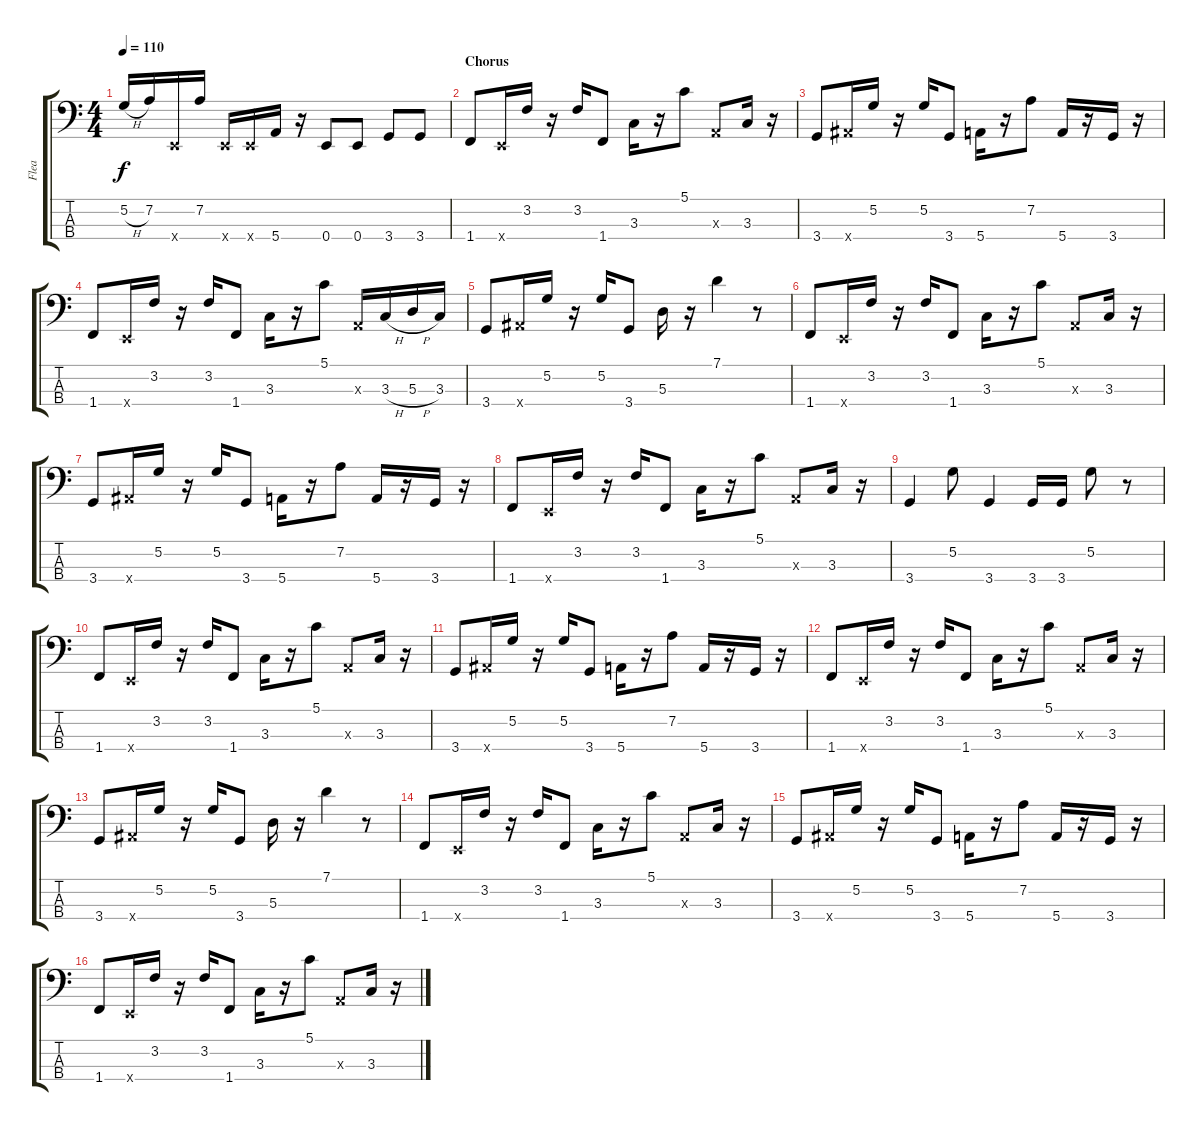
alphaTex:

\track ("Flea" "Flea") {instrument electricbassfinger}
\staff {score tabs}
\tuning (G2 D2 A1 E1) {hide}
\ts (4 4)
\tempo 110
\clef f4
\ks c
5.2{h}.16{dy f} 7.2.16 0.4{x}.16 7.2.16 0.4{x}.16 0.4{x}.16 5.4.16 r.16 0.4.8{instrument electricbassfinger} 0.4.8 3.4.8 3.4.8 |
\section ("" "Chorus")
1.4.8{instrument slapbass1} 0.4{x}.16 3.2.16 r.16 3.2.16 1.4.8 3.3.16 r.16 5.1.8 0.3{x}.8 3.3.16 r.16 |
3.4.8 6.4{x}.16 5.2.16 r.16 5.2.16 3.4.8 5.4.16 r.16 7.2.8 5.4.16 r.16 3.4.16 r.16 |
1.4.8 0.4{x}.16 3.2.16 r.16 3.2.16 1.4.8 3.3.16 r.16 5.1.8 0.3{x}.16 3.3{h}.16 5.3{h}.16 3.3.16 |
3.4.8 6.4{x}.16 5.2.16 r.16 5.2.16 3.4.8 5.3.16 r.16 7.1.4 r.8 |
1.4.8 0.4{x}.16 3.2.16 r.16 3.2.16 1.4.8 3.3.16 r.16 5.1.8 0.3{x}.8 3.3.16 r.16 |
3.4.8 6.4{x}.16 5.2.16 r.16 5.2.16 3.4.8 5.4.16 r.16 7.2.8 5.4.16 r.16 3.4.16 r.16 |
1.4.8 0.4{x}.16 3.2.16 r.16 3.2.16 1.4.8 3.3.16 r.16 5.1.8 0.3{x}.8 3.3.16 r.16 |
3.4.4 5.2.8 3.4.4 3.4.16 3.4.16 5.2.8 r.8 |
1.4.8 0.4{x}.16 3.2.16 r.16 3.2.16 1.4.8 3.3.16 r.16 5.1.8 0.3{x}.8 3.3.16 r.16 |
3.4.8 6.4{x}.16 5.2.16 r.16 5.2.16 3.4.8 5.4.16 r.16 7.2.8 5.4.16 r.16 3.4.16 r.16 |
1.4.8 0.4{x}.16 3.2.16 r.16 3.2.16 1.4.8 3.3.16 r.16 5.1.8 0.3{x}.8 3.3.16 r.16 |
3.4.8 6.4{x}.16 5.2.16 r.16 5.2.16 3.4.8 5.3.16 r.16 7.1.4 r.8 |
1.4.8 0.4{x}.16 3.2.16 r.16 3.2.16 1.4.8 3.3.16 r.16 5.1.8 0.3{x}.8 3.3.16 r.16 |
3.4.8 6.4{x}.16 5.2.16 r.16 5.2.16 3.4.8 5.4.16 r.16 7.2.8 5.4.16 r.16 3.4.16 r.16 |
1.4.8 0.4{x}.16 3.2.16 r.16 3.2.16 1.4.8 3.3.16 r.16 5.1.8 0.3{x}.8 3.3.16 r.16
